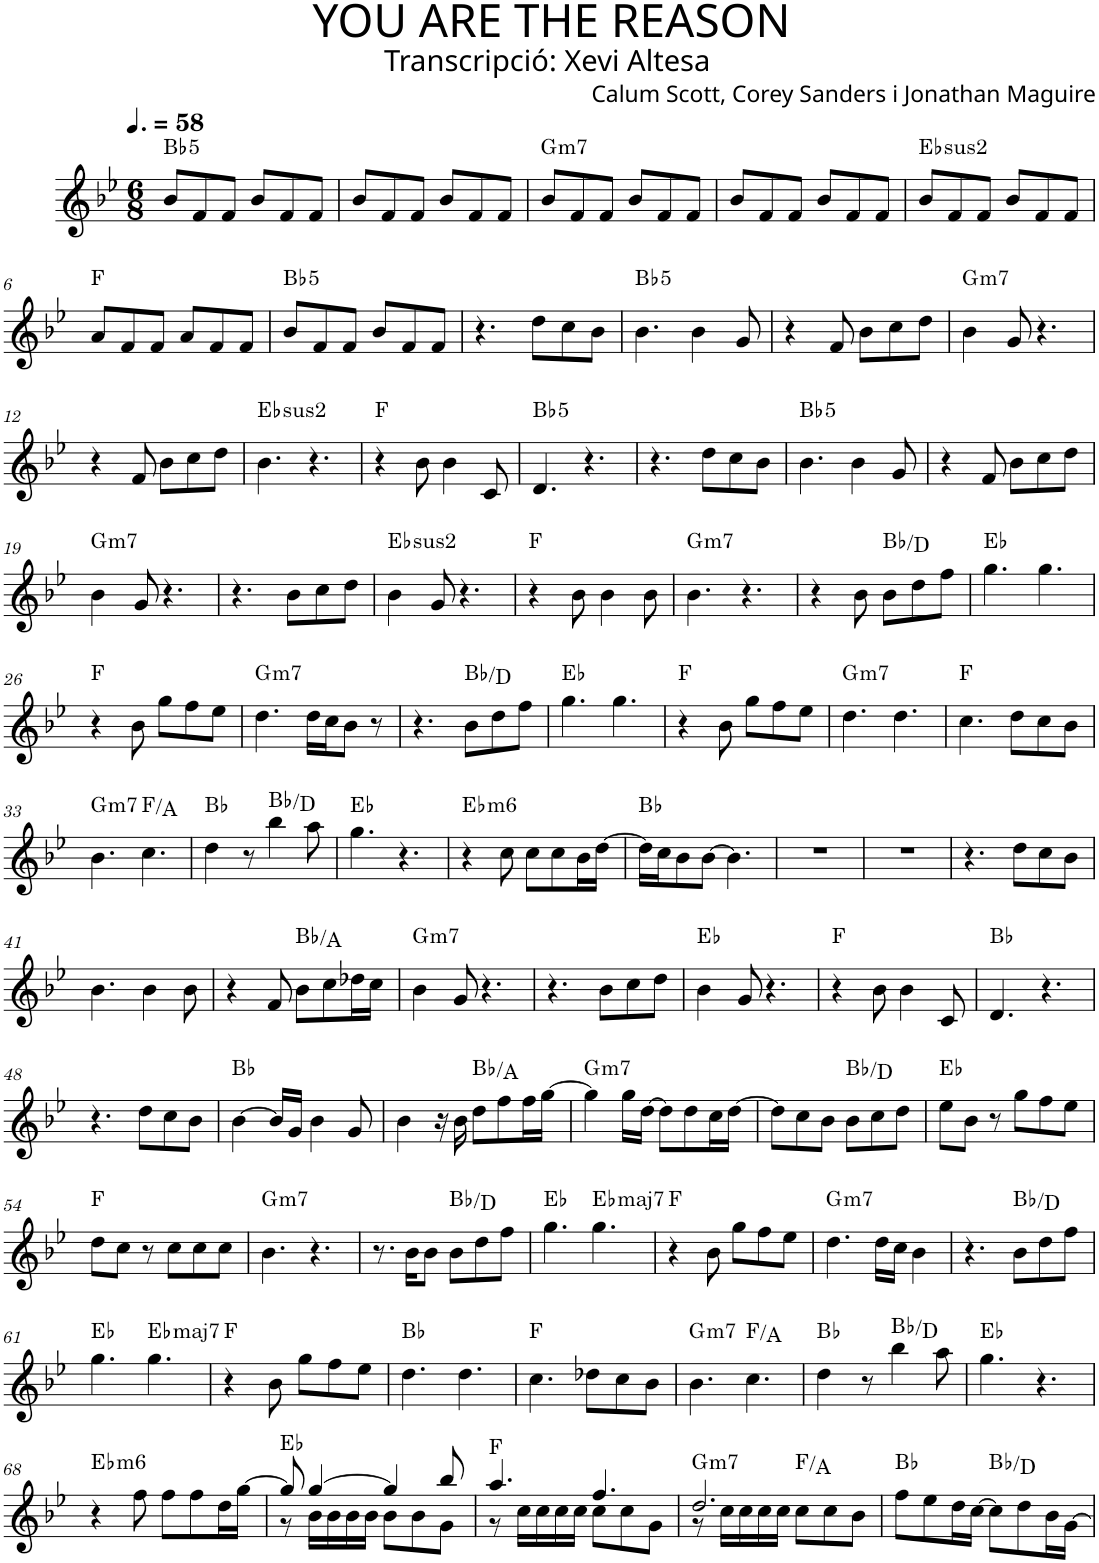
**kern	**harte
*part1	*part1
*staff1	*
*I"P1	*
*clefG2	*
*k[b-e-]	*
*B-:	*
*M6/8	*
*MM87	*
=1	=1
!	!LO:H:kt=5
8b-/L	Bb:(1,5)
8f/	.
8f/J	.
8b-/L	.
8f/	.
8f/J	.
=2	=2
8b-/L	.
8f/	.
8f/J	.
8b-/L	.
8f/	.
8f/J	.
=3	=3
!	!LO:H:kt=m7
8b-/L	G:min7
8f/	.
8f/J	.
8b-/L	.
8f/	.
8f/J	.
=4	=4
8b-/L	.
8f/	.
8f/J	.
8b-/L	.
8f/	.
8f/J	.
=5	=5
!	!LO:H:kt=2
8b-/L	Eb:(1,2,5)
8f/	.
8f/J	.
8b-/L	.
8f/	.
8f/J	.
!!LO:LB:g=z
=6	=6
8a/L	F:maj
8f/	.
8f/J	.
8a/L	.
8f/	.
8f/J	.
=7	=7
!	!LO:H:kt=5
8b-/L	Bb:(1,5)
8f/	.
8f/J	.
8b-/L	.
8f/	.
8f/J	.
=8	=8
4.r	.
8dd\L	.
8cc\	.
8b-\J	.
=9	=9
!	!LO:H:kt=5
4.b-\	Bb:(1,5)
4b-\	.
8g/	.
=10	=10
4r	.
8f/	.
8b-\L	.
8cc\	.
8dd\J	.
=11	=11
!	!LO:H:kt=m7
4b-\	G:min7
8g/	.
4.r	.
!!LO:LB:g=z
=12	=12
4r	.
8f/	.
8b-\L	.
8cc\	.
8dd\J	.
=13	=13
!	!LO:H:kt=2
4.b-\	Eb:(1,2,5)
4.r	.
=14	=14
4r	F:maj
8b-\	.
4b-\	.
8c/	.
=15	=15
!	!LO:H:kt=5
4.d/	Bb:(1,5)
4.r	.
=16	=16
4.r	.
8dd\L	.
8cc\	.
8b-\J	.
=17	=17
!	!LO:H:kt=5
4.b-\	Bb:(1,5)
4b-\	.
8g/	.
=18	=18
4r	.
8f/	.
8b-\L	.
8cc\	.
8dd\J	.
!!LO:LB:g=z
=19	=19
!	!LO:H:kt=m7
4b-\	G:min7
8g/	.
4.r	.
=20	=20
4.r	.
8b-\L	.
8cc\	.
8dd\J	.
=21	=21
!	!LO:H:kt=2
4b-\	Eb:(1,2,5)
8g/	.
4.r	.
=22	=22
4r	F:maj
8b-\	.
4b-\	.
8b-\	.
=23	=23
!	!LO:H:kt=m7
4.b-\	G:min7
4.r	.
=24	=24
4r	.
8b-\	.
8b-\L	Bb:maj/3
8dd\	.
8ff\J	.
=25	=25
4.gg\	Eb:maj
4.gg\	.
!!LO:LB:g=z
=26	=26
4r	F:maj
8b-\	.
8gg\L	.
8ff\	.
8ee-\J	.
=27	=27
!	!LO:H:kt=m7
4.dd\	G:min7
16dd\LL	.
16cc\J	.
8b-\J	.
8r	.
=28	=28
4.r	.
8b-\L	Bb:maj/3
8dd\	.
8ff\J	.
=29	=29
4.gg\	Eb:maj
4.gg\	.
=30	=30
4r	F:maj
8b-\	.
8gg\L	.
8ff\	.
8ee-\J	.
=31	=31
!	!LO:H:kt=m7
4.dd\	G:min7
4.dd\	.
=32	=32
4.cc\	F:maj
8dd\L	.
8cc\	.
8b-\J	.
!!LO:LB:g=z
=33	=33
!	!LO:H:kt=m7
4.b-\	G:min7
4.cc\	F:maj/3
=34	=34
4dd\	Bb:maj
8r	.
4bb-\	Bb:maj/3
8aa\	.
=35	=35
4.gg\	Eb:maj
4.r	.
=36	=36
!	!LO:H:kt=m6
4r	Eb:min6
8cc\	.
8cc\L	.
8cc\	.
16b-\L	.
[>16dd\JJ	.
=37	=37
16dd\LL]	Bb:maj
16cc\J	.
8b-\	.
[>8b-\J	.
4.b-\]	.
=38	=38
2.r	.
=39	=39
2.r	.
=40	=40
4.r	.
8dd\L	.
8cc\	.
8b-\J	.
!!LO:LB:g=z
=41	=41
4.b-\	.
4b-\	.
8b-\	.
=42	=42
4r	.
8f/	.
8b-\L	Bb:maj/7
8cc\	.
16dd-X\L	.
16cc\JJ	.
=43	=43
!	!LO:H:kt=m7
4b-\	G:min7
8g/	.
4.r	.
=44	=44
4.r	.
8b-\L	.
8cc\	.
8dd\J	.
=45	=45
4b-\	Eb:maj
8g/	.
4.r	.
=46	=46
4r	F:maj
8b-\	.
4b-\	.
8c/	.
=47	=47
4.d/	Bb:maj
4.r	.
!!LO:LB:g=z
=48	=48
4.r	.
8dd\L	.
8cc\	.
8b-\J	.
=49	=49
[>4b-\	Bb:maj
16b-/LL]	.
16g/JJ	.
4b-\	.
8g/	.
=50	=50
4b-\	.
16r	.
16b-\	.
8dd\L	Bb:maj/7
8ff\	.
16ff\L	.
[>16gg\JJ	.
=51	=51
!	!LO:H:kt=m7
4gg\]	G:min7
16gg\LL	.
[>16dd\JJ	.
8dd\L]	.
8dd\	.
16cc\L	.
[>16dd\JJ	.
=52	=52
8dd\L]	.
8cc\	.
8b-\J	.
8b-\L	Bb:maj/3
8cc\	.
8dd\J	.
=53	=53
8ee-\L	Eb:maj
8b-\J	.
8r	.
8gg\L	.
8ff\	.
8ee-\J	.
!!LO:LB:g=z
=54	=54
8dd\L	F:maj
8cc\J	.
8r	.
8cc\L	.
8cc\	.
8cc\J	.
=55	=55
!	!LO:H:kt=m7
4.b-\	G:min7
4.r	.
=56	=56
8.r	.
16b-\KL	.
8b-\J	.
8b-\L	Bb:maj/3
8dd\	.
8ff\J	.
=57	=57
4.gg\	Eb:maj
!	!LO:H:kt=maj7
4.gg\	Eb:maj7
=58	=58
4r	F:maj
8b-\	.
8gg\L	.
8ff\	.
8ee-\J	.
=59	=59
!	!LO:H:kt=m7
4.dd\	G:min7
16dd\LL	.
16cc\JJ	.
4b-\	.
=60	=60
4.r	.
8b-\L	Bb:maj/3
8dd\	.
8ff\J	.
!!LO:LB:g=z
=61	=61
4.gg\	Eb:maj
!	!LO:H:kt=maj7
4.gg\	Eb:maj7
=62	=62
4r	F:maj
8b-\	.
8gg\L	.
8ff\	.
8ee-\J	.
=63	=63
4.dd\	Bb:maj
4.dd\	.
=64	=64
4.cc\	F:maj
8dd-X\L	.
8cc\	.
8b-\J	.
=65	=65
!	!LO:H:kt=m7
4.b-\	G:min7
4.cc\	F:maj/3
=66	=66
4dd\	Bb:maj
8r	.
4bb-\	Bb:maj/3
8aa\	.
=67	=67
4.gg\	Eb:maj
4.r	.
!!LO:LB:g=z
=68	=68
!	!LO:H:kt=m6
4r	Eb:min6
8ff\	.
8ff\L	.
8ff\	.
16dd\L	.
[>16gg\JJ	.
=69	=69
*^	*
8gg/]	8r	Eb:maj
[>4gg/	16b-\LL	.
.	16b-\	.
.	16b-\	.
.	16b-\JJ	.
4gg/]	8b-\L	.
.	8b-\	.
8bb-/	8g\J	.
=70	=70	=70
4.aa/	8r	F:maj
.	16cc\LL	.
.	16cc\	.
.	16cc\	.
.	16cc\JJ	.
4.ff/	8cc\L	.
.	8cc\	.
.	8g\J	.
=71	=71	=71
!	!	!LO:H:kt=m7
2.dd/	8r	G:min7
.	16cc\LL	.
.	16cc\	.
.	16cc\	.
.	16cc\JJ	.
.	8cc\L	F:maj/3
.	8cc\	.
.	8b-\J	.
*v	*v	*
=72	=72
8ff\L	Bb:maj
8ee-\	.
16dd\L	.
[>16cc\JJ	.
8cc\L]	Bb:maj/3
8dd\	.
16b-\L	.
[>16g\JJ	.
=	=
*-	*-
